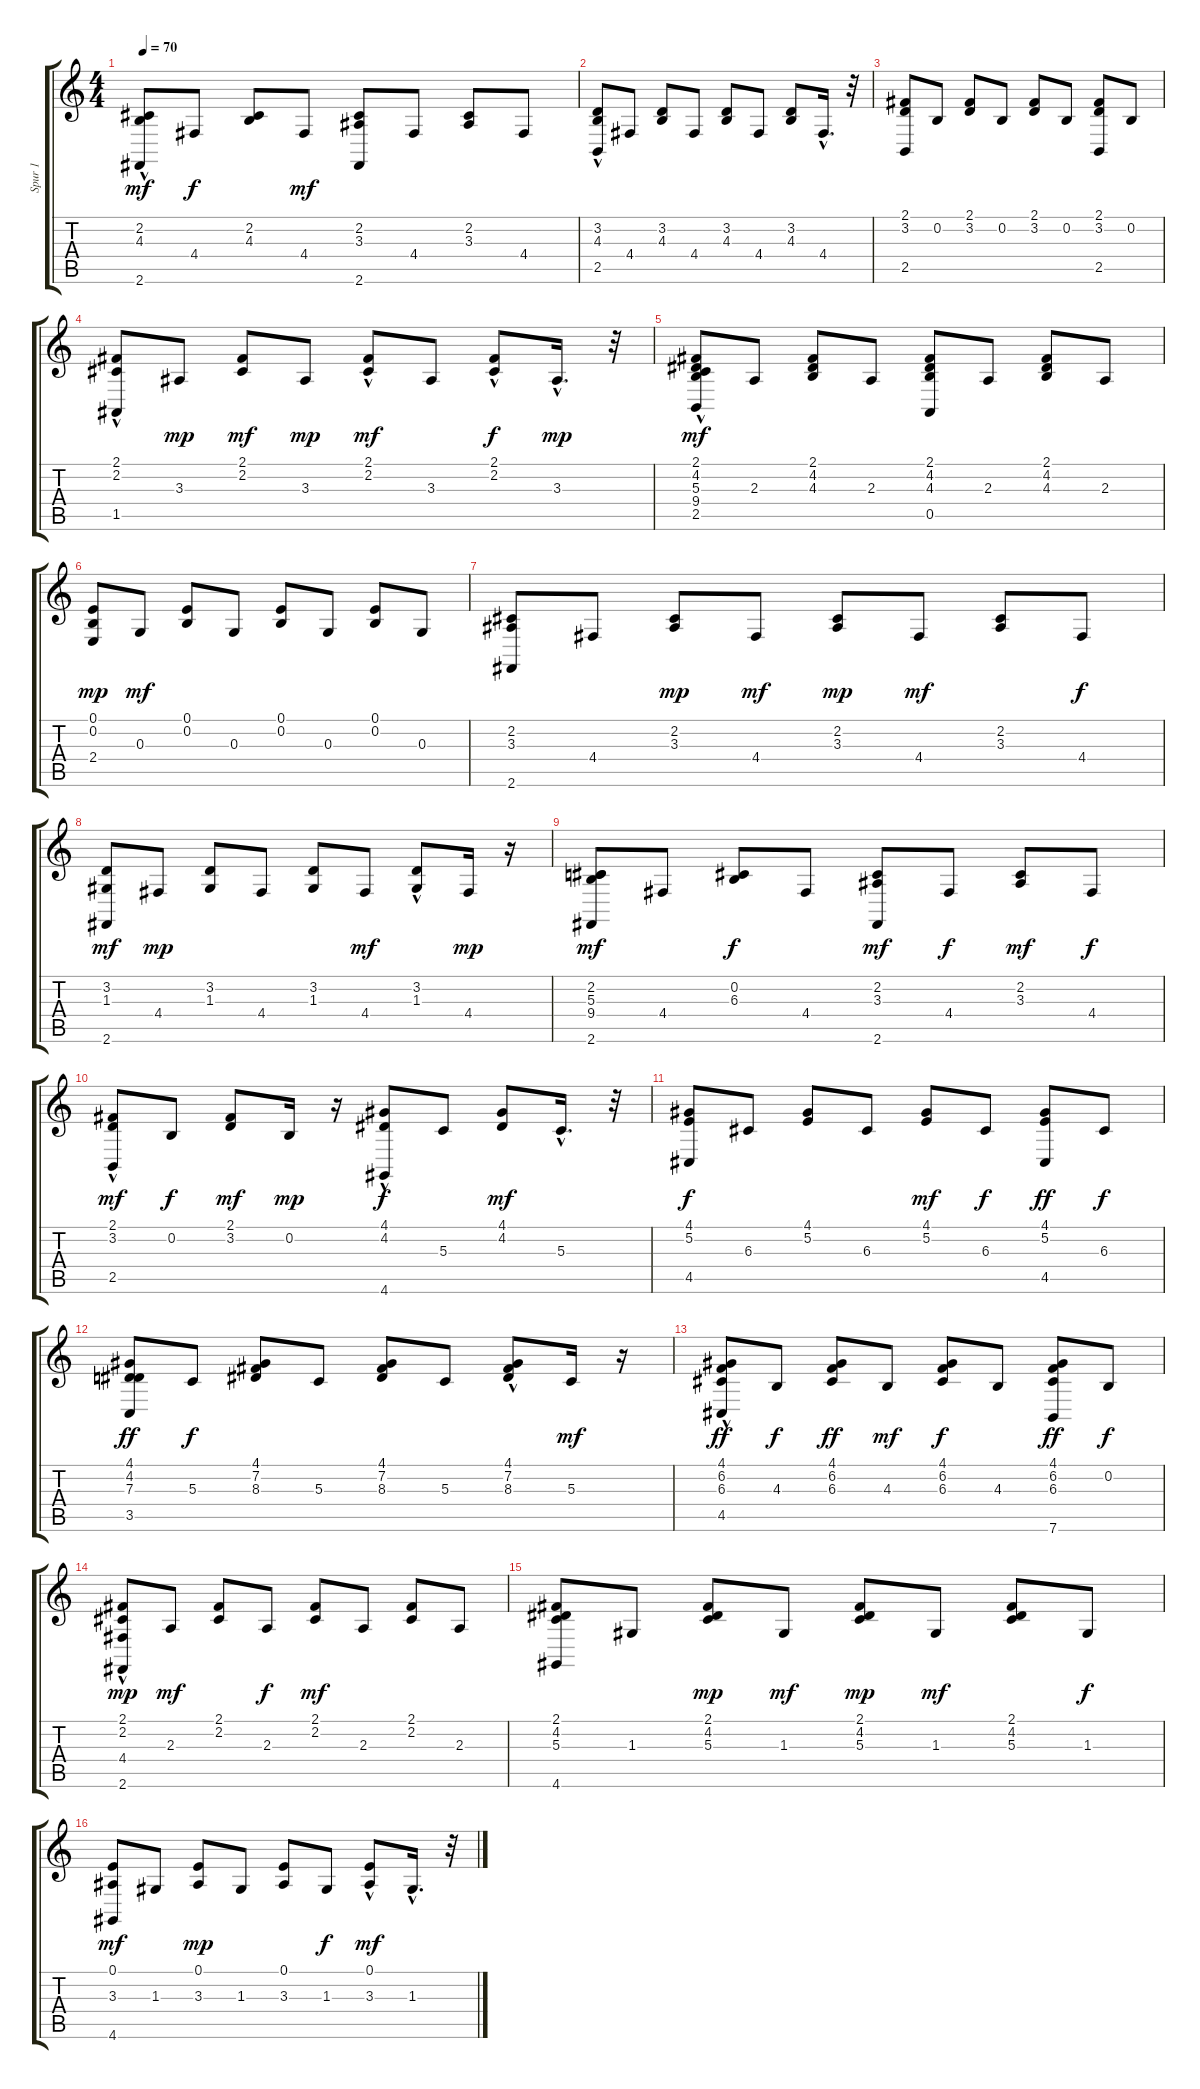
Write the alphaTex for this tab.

\track ("Spur 1" "Spur 1") {instrument acousticgrandpiano}
\staff {score tabs}
\tuning (E4 B3 G3 D3 A2 E2) {hide}
\ts (4 4)
\tempo 70
\clef g2
\ks c
(2.2 4.3 2.6{hac}).8{dy mf} 4.4.8{dy f} (2.2 4.3).8 4.4.8{dy mf} (2.2 3.3 2.6).8 4.4.8 (2.2 3.3).8 4.4.8 |
(3.2 4.3 2.5{hac}).8 4.4.8 (3.2 4.3).8 4.4.8 (3.2 4.3).8 4.4.8 (3.2 4.3).8 4.4{hac}.16{d} r.32 |
(2.1 3.2 2.5).8 0.2.8 (2.1 3.2).8 0.2.8 (2.1 3.2).8 0.2.8 (2.1 3.2 2.5).8 0.2.8 |
(2.1 2.2 1.5{hac}).8 3.3.8{dy mp} (2.1 2.2).8{dy mf} 3.3.8{dy mp} (2.1{hac} 2.2).8{dy mf} 3.3.8 (2.1{hac} 2.2).8{dy f} 3.3{hac}.16{d dy mp} r.32 |
(2.1 4.2 5.3{hac} 9.4 2.5).8{dy mf} 2.3.8 (2.1 4.2 4.3).8 2.3.8 (2.1 4.2 4.3 0.5).8 2.3.8 (2.1 4.2 4.3).8 2.3.8 |
(0.1 0.2 2.4).8{dy mp} 0.3.8{dy mf} (0.1 0.2).8 0.3.8 (0.1 0.2).8 0.3.8 (0.1 0.2).8 0.3.8 |
(2.2 3.3 2.6).8 4.4.8 (2.2 3.3).8{dy mp} 4.4.8{dy mf} (2.2 3.3).8{dy mp} 4.4.8{dy mf} (2.2 3.3).8 4.4.8{dy f} |
(3.2 1.3 2.6).8{dy mf} 4.4.8{dy mp} (3.2 1.3).8 4.4.8 (3.2 1.3).8 4.4.8{dy mf} (3.2 1.3{hac}).8 4.4.16{dy mp} r.16 |
(2.2 5.3 9.4 2.6).8{dy mf} 4.4.8 (0.2 6.3).8{dy f} 4.4.8 (2.2 3.3 2.6).8{dy mf} 4.4.8{dy f} (2.2 3.3).8{dy mf} 4.4.8{dy f} |
(2.1 3.2 2.5{hac}).8{dy mf} 0.2.8{dy f} (2.1 3.2).8{dy mf} 0.2.16{dy mp} r.16 (4.1 4.2 4.6{hac}).8{dy f} 5.3.8 (4.1 4.2).8{dy mf} 5.3{hac}.16{d} r.32 |
(4.1 5.2 4.5).8{dy f} 6.3.8 (4.1 5.2).8 6.3.8 (4.1 5.2).8{dy mf} 6.3.8{dy f} (4.1 5.2 4.5).8{dy ff} 6.3.8{dy f} |
(4.1 4.2 7.3 3.5).8{dy ff} 5.3.8{dy f} (4.1 7.2 8.3).8 5.3.8 (4.1 7.2 8.3).8 5.3.8 (4.1{hac} 7.2 8.3).8 5.3.16{dy mf} r.16 |
(4.1 6.2 6.3 4.5{hac}).8{dy ff} 4.3.8{dy f} (4.1 6.2 6.3).8{dy ff} 4.3.8{dy mf} (4.1 6.2 6.3).8{dy f} 4.3.8 (4.1 6.2 6.3 7.6).8{dy ff} 0.2.8{dy f} |
(2.1 2.2 4.4{hac} 2.6{hac}).8{dy mp} 2.3.8{dy mf} (2.1 2.2).8 2.3.8{dy f} (2.1 2.2).8{dy mf} 2.3.8 (2.1 2.2).8 2.3.8 |
(2.1 4.2 5.3 4.6).8 1.3.8 (2.1 4.2 5.3).8{dy mp} 1.3.8{dy mf} (2.1 4.2 5.3).8{dy mp} 1.3.8{dy mf} (2.1 4.2 5.3).8 1.3.8{dy f} |
(0.1 3.3 4.6).8{dy mf} 1.3.8 (0.1 3.3).8{dy mp} 1.3.8 (0.1 3.3).8 1.3.8{dy f} (0.1 3.3{hac}).8{dy mf} 1.3{hac}.16{d} r.32
